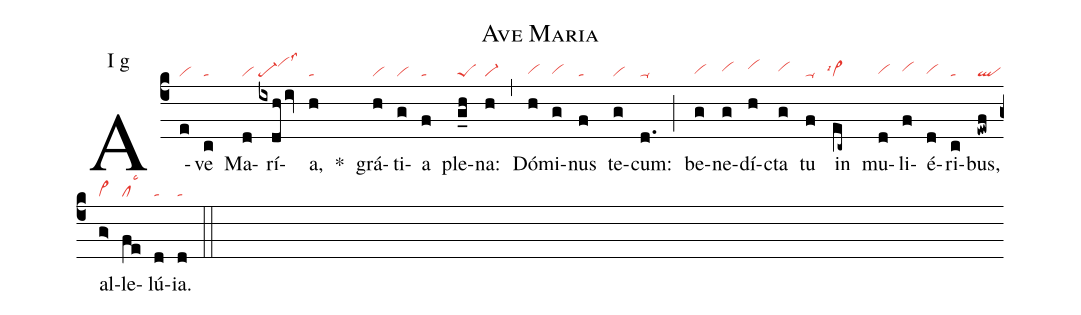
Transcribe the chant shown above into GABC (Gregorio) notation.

name: Ave Maria;
mode: 1;
annotation: I g;
nabc-lines: 1;
%%
(c4)
A(e|vi)ve(c|ta) Ma(d|vi)rí(ixdh/iv|pe-vihjlss3)a,(h|ta) *()
grá(h|vi)ti(g|vi)a(f|ta) ple(g_h|peS)na:(h|vi-) (,)
Dó(h|vihg)mi(g|vihg)nus(f|ta) te(g|vi)cum:(d.|ta-) (;)
be(g|vihg)ne(g|vihh)dí(h|vihi)cta(g|vihh) tu(f|ta-) in(ec~|``vi>lsi4) mu(d|vihg)li(f|vihh)é(d|vihg)ri(c|ta)bus,(ewf|ql) al(g>|vi>)le(fe|cllsc3)lú(d|ta)ia.(d|ta) (::)
